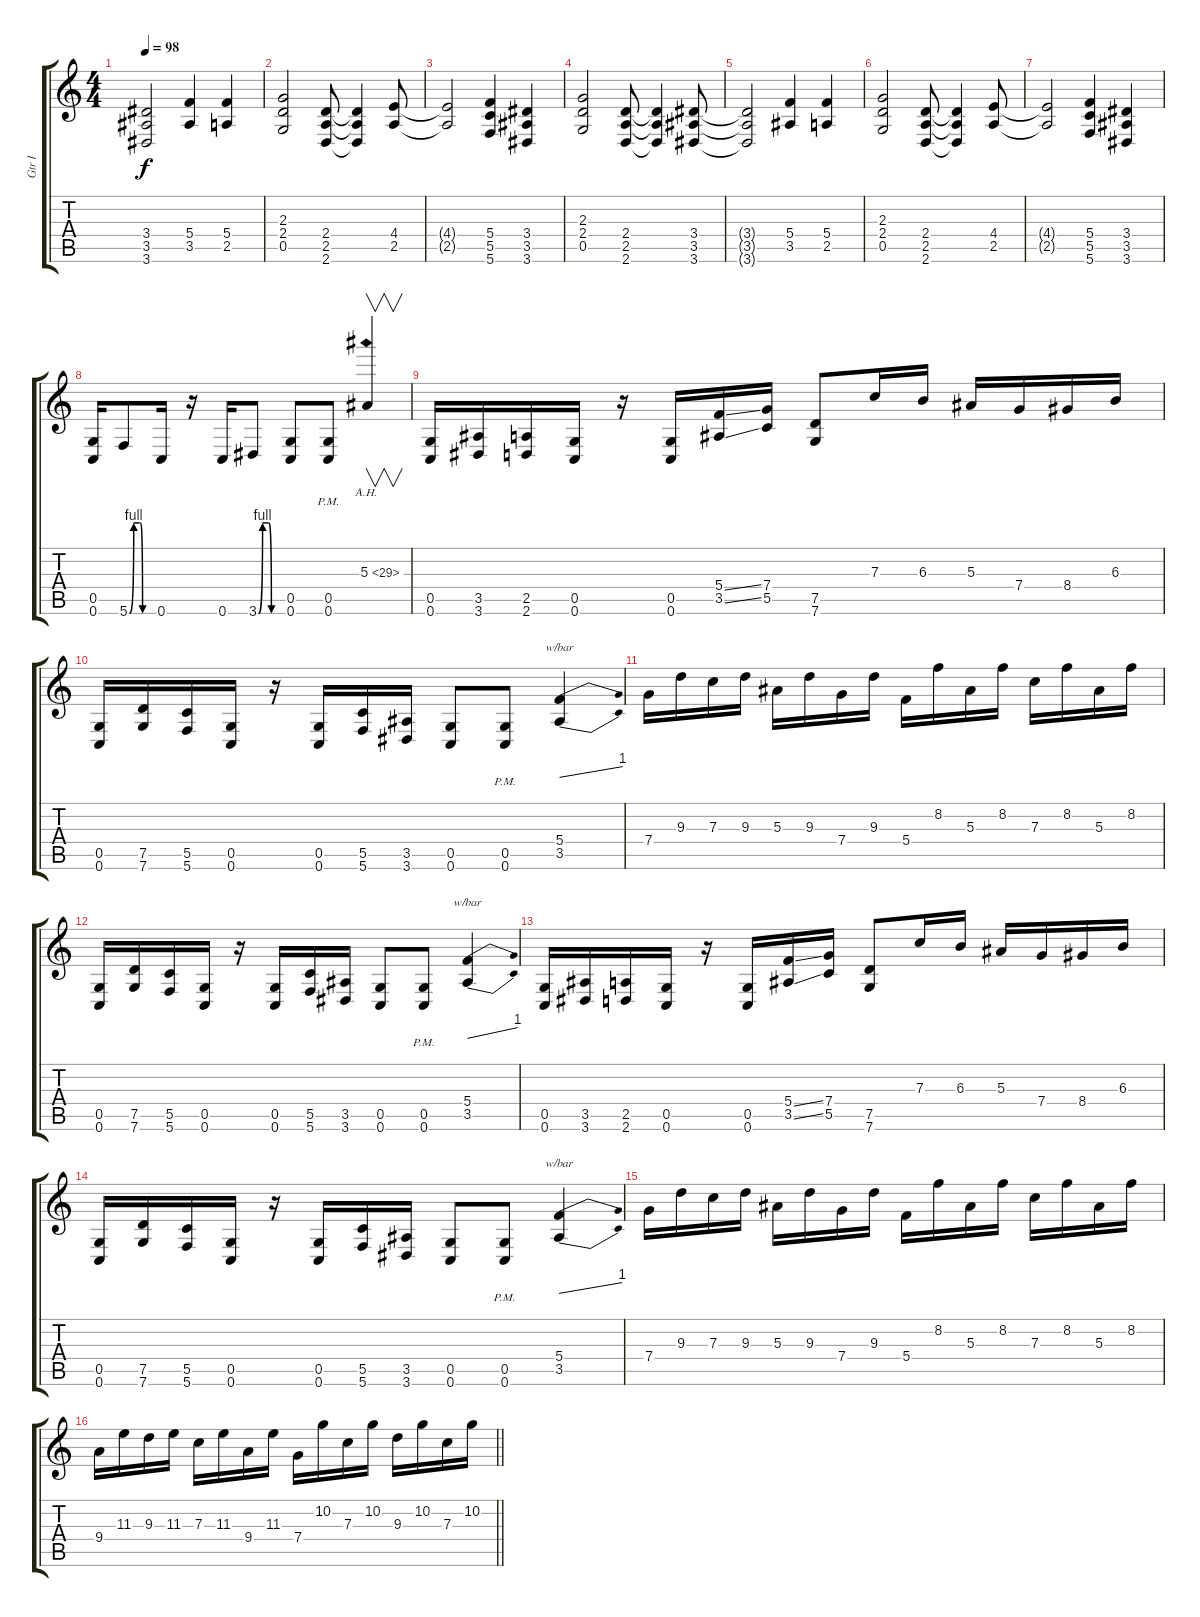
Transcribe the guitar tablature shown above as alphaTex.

\track ("Gtr I" "Gtr I") {instrument overdrivenguitar}
\staff {score tabs}
\tuning (D4 A3 F3 C3 G2 C2) {hide}
\ts (4 4)
\tempo 98
\clef g2
\ks c
(3.4{t} 3.5{t} 3.6{t}).2{dy f} (5.4 3.5).4 (5.4 2.5).4 |
(2.3 2.4 0.5).2 (2.4 2.5 2.6).8 (2.4{t} 2.5{t} 2.6{t}).4 (4.4 2.5).8 |
(4.4{t} 2.5{t}).2 (5.4 5.5 5.6).4 (3.4 3.5 3.6).4 |
(2.3 2.4 0.5).2 (2.4 2.5 2.6).8 (2.4{t} 2.5{t} 2.6{t}).4 (3.4 3.5 3.6).8 |
(3.4{t} 3.5{t} 3.6{t}).2 (5.4 3.5).4 (5.4 2.5).4 |
(2.3 2.4 0.5).2 (2.4 2.5 2.6).8 (2.4{t} 2.5{t} 2.6{t}).4 (4.4 2.5).8 |
(4.4{t} 2.5{t}).2 (5.4 5.5 5.6).4 (3.4 3.5 3.6).4 |
(0.5 0.6).16 5.6{be (custom 0 0 11 4 25 4 27 4 33 0 35 0 45 0 60 0)}.8 0.6.16 r.16 0.6.16 3.6{be (custom 0 0 10 4 25 4 32 0 45 0 60 0)}.8 (0.5 0.6).8 (0.5{pm} 0.6{pm}).8 5.3{ah 24}.4{v} |
(0.5 0.6).16 (3.5 3.6).16 (2.5 2.6).16 (0.5 0.6).16 r.16 (0.5 0.6).16 (5.4{ss} 3.5{ss}).16 (7.4 5.5).16 (7.5 7.6).8 7.3.16 6.3.16 5.3.16 7.4.16 8.4.16 6.3.16 |
(0.5 0.6).16 (7.5 7.6).16 (5.5 5.6).16 (0.5 0.6).16 r.16 (0.5 0.6).16 (5.5 5.6).16 (3.5 3.6).16 (0.5 0.6).8 (0.5{pm} 0.6{pm}).8 (5.4 3.5).4{tbe (dive default 0 0 60 4)} |
7.4.16 9.3.16 7.3.16 9.3.16 5.3.16 9.3.16 7.4.16 9.3.16 5.4.16 8.2.16 5.3.16 8.2.16 7.3.16 8.2.16 5.3.16 8.2.16 |
(0.5 0.6).16 (7.5 7.6).16 (5.5 5.6).16 (0.5 0.6).16 r.16 (0.5 0.6).16 (5.5 5.6).16 (3.5 3.6).16 (0.5 0.6).8 (0.5{pm} 0.6{pm}).8 (5.4 3.5).4{tbe (dive default 0 0 60 4)} |
(0.5 0.6).16 (3.5 3.6).16 (2.5 2.6).16 (0.5 0.6).16 r.16 (0.5 0.6).16 (5.4{ss} 3.5{ss}).16 (7.4 5.5).16 (7.5 7.6).8 7.3.16 6.3.16 5.3.16 7.4.16 8.4.16 6.3.16 |
(0.5 0.6).16 (7.5 7.6).16 (5.5 5.6).16 (0.5 0.6).16 r.16 (0.5 0.6).16 (5.5 5.6).16 (3.5 3.6).16 (0.5 0.6).8 (0.5{pm} 0.6{pm}).8 (5.4 3.5).4{tbe (dive default 0 0 60 4)} |
7.4.16 9.3.16 7.3.16 9.3.16 5.3.16 9.3.16 7.4.16 9.3.16 5.4.16 8.2.16 5.3.16 8.2.16 7.3.16 8.2.16 5.3.16 8.2.16 |
\barLineRight lightlight
9.4.16 11.3.16 9.3.16 11.3.16 7.3.16 11.3.16 9.4.16 11.3.16 7.4.16 10.2.16 7.3.16 10.2.16 9.3.16 10.2.16 7.3.16 10.2.16
